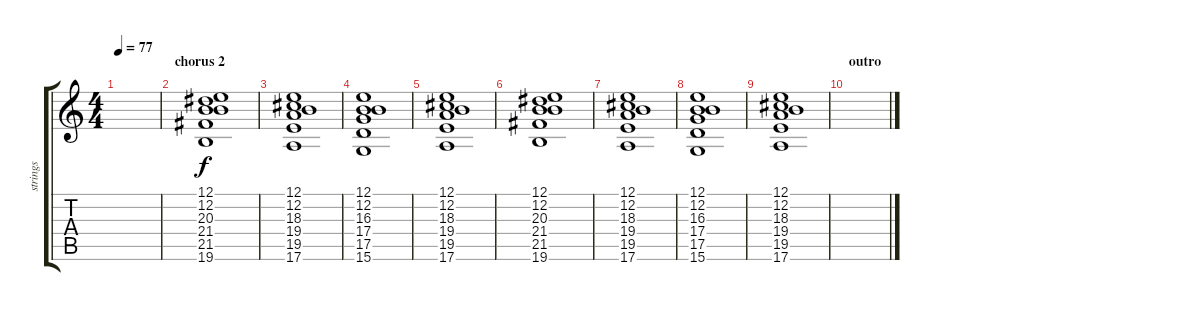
\track ("strings" "strings") {instrument pizzicatostrings}
\staff {score tabs}
\tuning (E4 B3 G3 D3 A2 E2) {hide}
\ts (4 4)
\tempo 77
\clef g2
\ks c
|
\section ("" "chorus 2")
(12.1 12.2 20.3 21.4 21.5 19.6).1{volume 8 balance 0 instrument stringensemble1} |
(12.1 12.2 18.3 19.4 19.5 17.6).1 |
(12.1 12.2 16.3 17.4 17.5 15.6).1 |
(12.1 12.2 18.3 19.4 19.5 17.6).1 |
(12.1 12.2 20.3 21.4 21.5 19.6).1 |
(12.1 12.2 18.3 19.4 19.5 17.6).1 |
(12.1 12.2 16.3 17.4 17.5 15.6).1 |
(12.1 12.2 18.3 19.4 19.5 17.6).1 |
\section ("" "outro")
